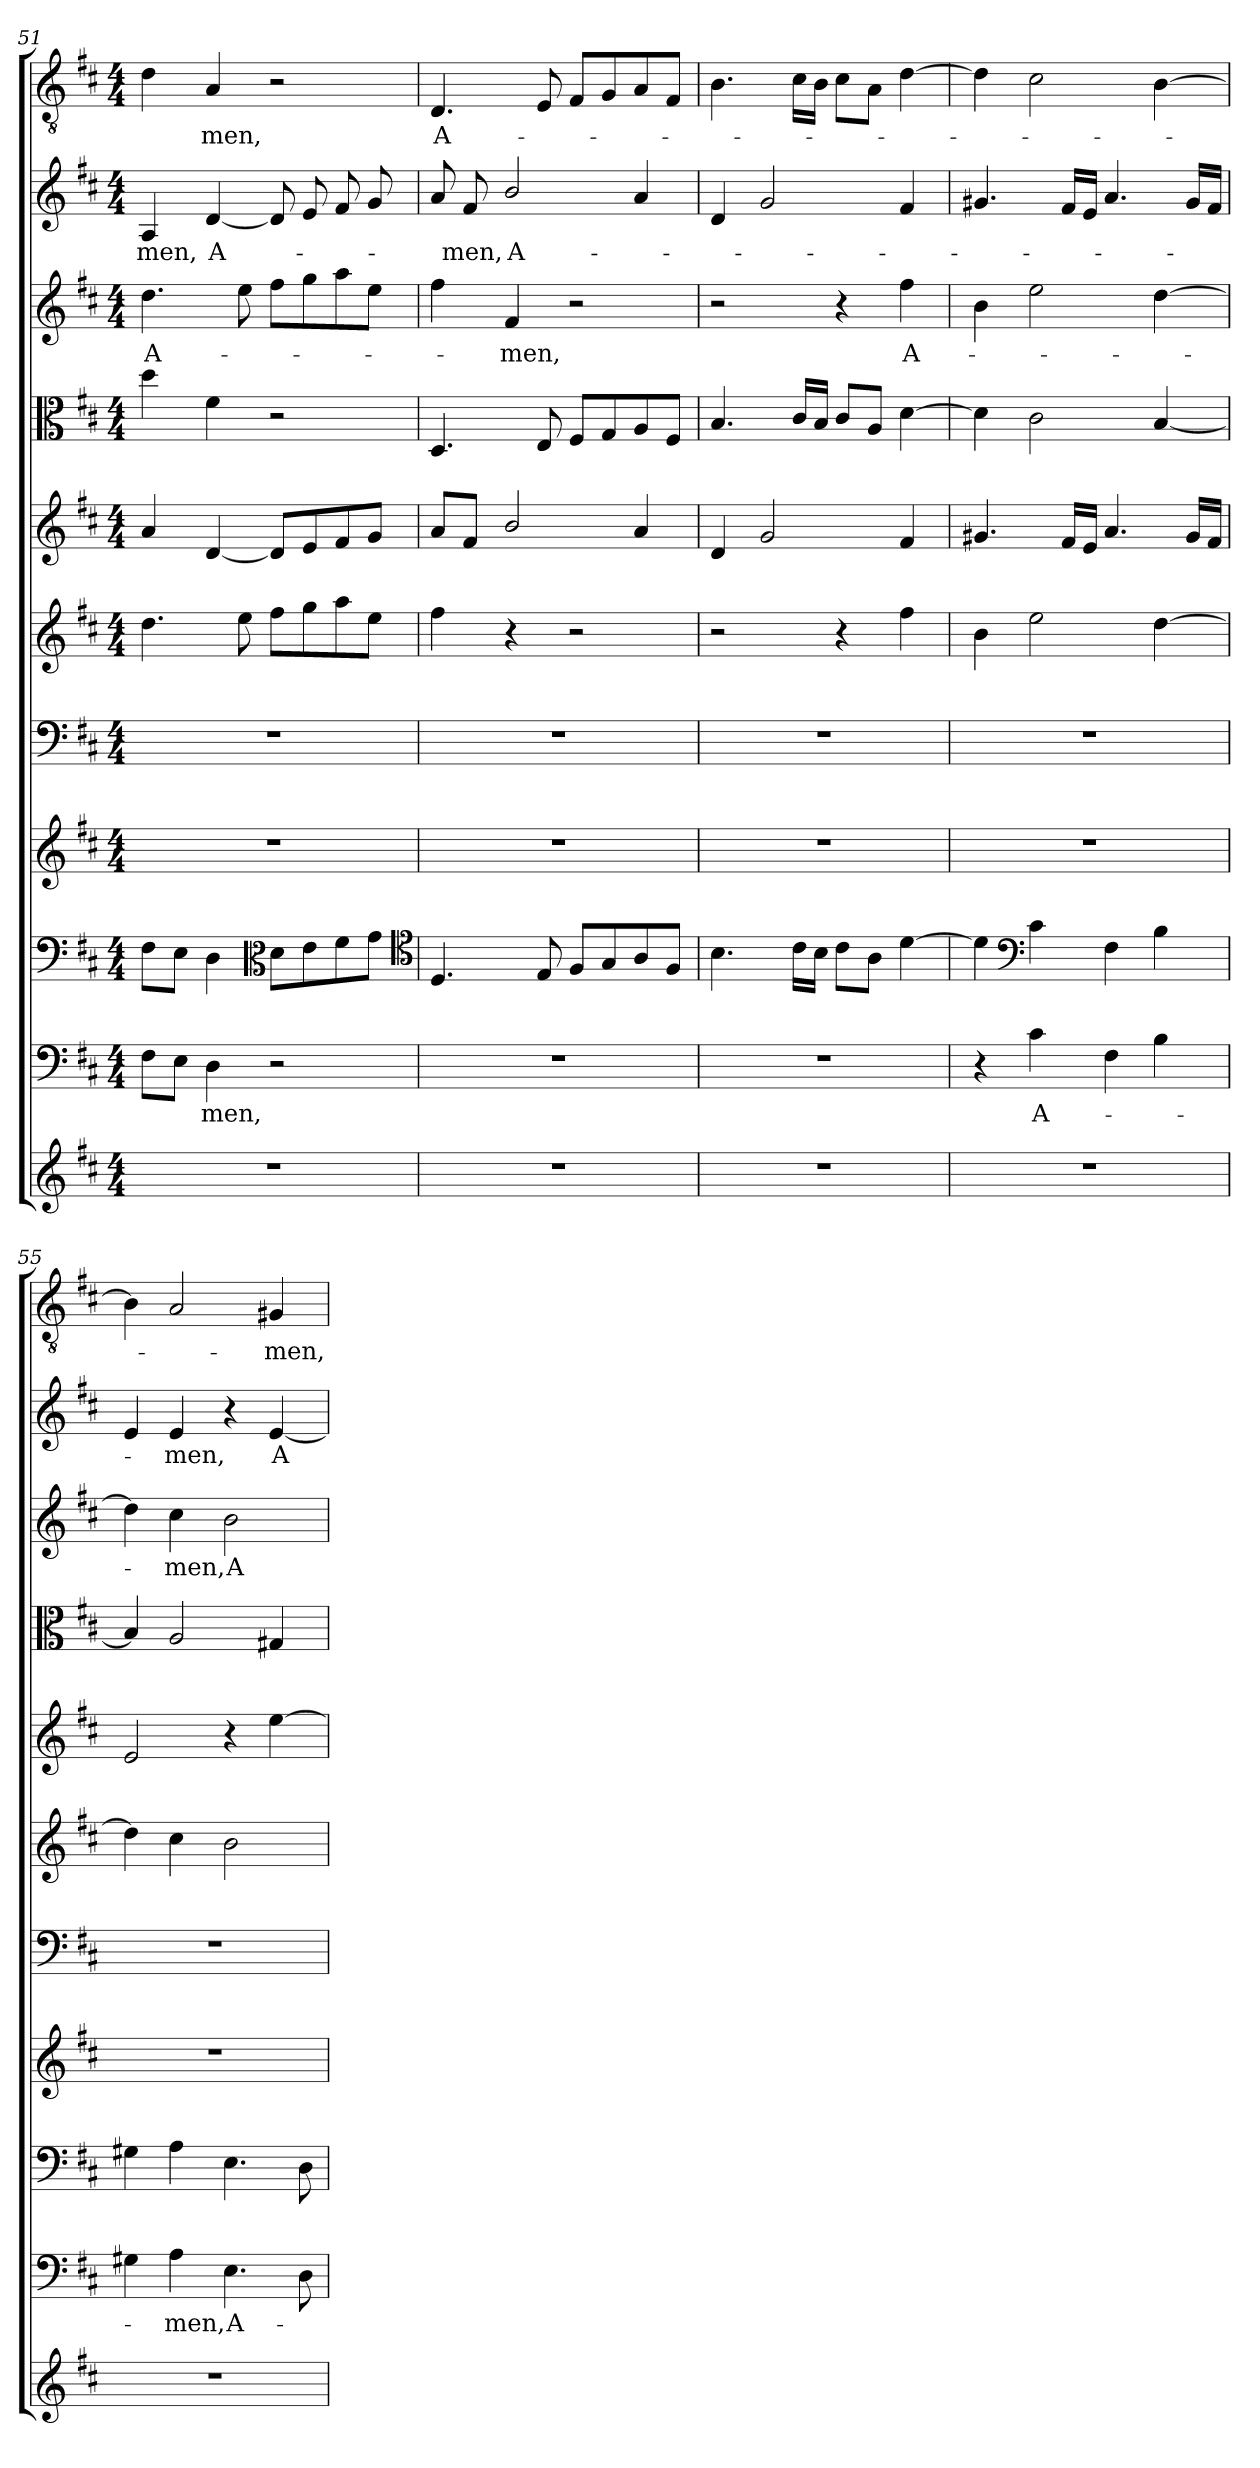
**kern	**kern	**text	**kern	**kern	**kern	**kern	**kern	**kern	**kern	**text	**kern	**text	**kern	**text
*part11	*part10	*part10	*part9	*part8	*part7	*part6	*part5	*part4	*part3	*part3	*part2	*part2	*part1	*part1
*staff11	*staff10	*staff10	*staff9	*staff8	*staff7	*staff6	*staff5	*staff4	*staff3	*staff3	*staff2	*staff2	*staff1	*staff1
*clefG2	*clefF4	*	*clefF4	*clefG2	*clefF4	*clefG2	*clefG2	*clefC3	*clefG2	*	*clefG2	*	*clefGv2	*
*k[f#c#]	*k[f#c#]	*	*k[f#c#]	*k[f#c#]	*k[f#c#]	*k[f#c#]	*k[f#c#]	*k[f#c#]	*k[f#c#]	*	*k[f#c#]	*	*k[f#c#]	*
*D:	*D:	*	*D:	*D:	*D:	*D:	*D:	*D:	*D:	*	*D:	*	*D:	*
*M4/4	*M4/4	*	*M4/4	*M4/4	*M4/4	*M4/4	*M4/4	*M4/4	*M4/4	*	*M4/4	*	*M4/4	*
=51	=51	=51	=51	=51	=51	=51	=51	=51	=51	=51	=51	=51	=51	=51
1r	8F#\L	.	8F#\L	1r	1r	4.dd\	4a/	4dd\	4.dd\	A-	4A/	-men,	4d\	.
.	8E\J	.	8E\J	.	.	.	.	.	.	.	.	.	.	.
.	4D\	-men,	4D\	.	.	.	[4d/	4f#\	.	.	[4d/	A-	4A/	-men,
.	.	.	.	.	.	8ee\	.	.	8ee\	.	.	.	.	.
*	*	*	*clefC3	*	*	*	*	*	*	*	*	*	*	*
.	2r	.	8d\L	.	.	8ff#\L	8d/L]	2r	8ff#\L	.	8d/]	.	2r	.
.	.	.	8e\	.	.	8gg\	8e/	.	8gg\	.	8e/	.	.	.
.	.	.	8f#\	.	.	8aa\	8f#/	.	8aa\	.	8f#/	.	.	.
.	.	.	8g\J	.	.	8ee\J	8g/J	.	8ee\J	.	8g/	.	.	.
*	*	*	*clefC4	*	*	*	*	*	*	*	*	*	*	*
=52	=52	=52	=52	=52	=52	=52	=52	=52	=52	=52	=52	=52	=52	=52
1r	1r	.	4.D/	1r	1r	4ff#\	8a/L	4.D/	4ff#\	.	8a/	.	4.D/	A-
.	.	.	.	.	.	.	8f#/J	.	.	.	8f#/	-men,	.	.
.	.	.	.	.	.	4r	2b/	.	4f#/	-men,	2b/	A-	.	.
.	.	.	8E/	.	.	.	.	8E/	.	.	.	.	8E/	.
.	.	.	8F#/L	.	.	2r	.	8F#/L	2r	.	.	.	8F#/L	.
.	.	.	8G/	.	.	.	.	8G/	.	.	.	.	8G/	.
.	.	.	8A/	.	.	.	4a/	8A/	.	.	4a/	.	8A/	.
.	.	.	8F#/J	.	.	.	.	8F#/J	.	.	.	.	8F#/J	.
=53	=53	=53	=53	=53	=53	=53	=53	=53	=53	=53	=53	=53	=53	=53
1r	1r	.	4.B\	1r	1r	2r	4d/	4.B/	2r	.	4d/	.	4.B\	.
.	.	.	.	.	.	.	2g/	.	.	.	2g/	.	.	.
.	.	.	16c#\LL	.	.	.	.	16c#/LL	.	.	.	.	16c#\LL	.
.	.	.	16B\JJ	.	.	.	.	16B/JJ	.	.	.	.	16B\JJ	.
.	.	.	8c#\L	.	.	4r	.	8c#/L	4r	.	.	.	8c#\L	.
.	.	.	8A\J	.	.	.	.	8A/J	.	.	.	.	8A\J	.
.	.	.	[4d\	.	.	4ff#\	4f#/	[4d\	4ff#\	A-	4f#/	.	[4d\	.
=54	=54	=54	=54	=54	=54	=54	=54	=54	=54	=54	=54	=54	=54	=54
1r	4r	.	4d\]	1r	1r	4b\	4.g#X/	4d\]	4b\	.	4.g#X/	.	4d\]	.
*	*	*	*clefF4	*	*	*	*	*	*	*	*	*	*	*
.	4c#\	A-	4c#\	.	.	2ee\	.	2c#\	2ee\	.	.	.	2c#\	.
.	.	.	.	.	.	.	16f#/LL	.	.	.	16f#/LL	.	.	.
.	.	.	.	.	.	.	16e/JJ	.	.	.	16e/JJ	.	.	.
.	4F#\	.	4F#\	.	.	.	4.a/	.	.	.	4.a/	.	.	.
.	4B\	.	4B\	.	.	[4dd\	.	[4B/	[4dd\	.	.	.	[4B\	.
.	.	.	.	.	.	.	16g#/LL	.	.	.	16g#/LL	.	.	.
.	.	.	.	.	.	.	16f#/JJ	.	.	.	16f#/JJ	.	.	.
=55	=55	=55	=55	=55	=55	=55	=55	=55	=55	=55	=55	=55	=55	=55
1r	4G#X\	.	4G#X\	1r	1r	4dd\]	2e/	4B/]	4dd\]	.	4e/	.	4B\]	.
.	4A\	-men,	4A\	.	.	4cc#\	.	2A/	4cc#\	-men,	4e/	-men,	2A/	.
.	4.E\	A-	4.E\	.	.	2b\	4r	.	2b\	A-	4r	.	.	.
.	.	.	.	.	.	.	[4ee\	4G#X/	.	.	[4e/	A-	4G#X/	-men,
.	8D\	.	8D\	.	.	.	.	.	.	.	.	.	.	.
=	=	=	=	=	=	=	=	=	=	=	=	=	=	=
*-	*-	*-	*-	*-	*-	*-	*-	*-	*-	*-	*-	*-	*-	*-
